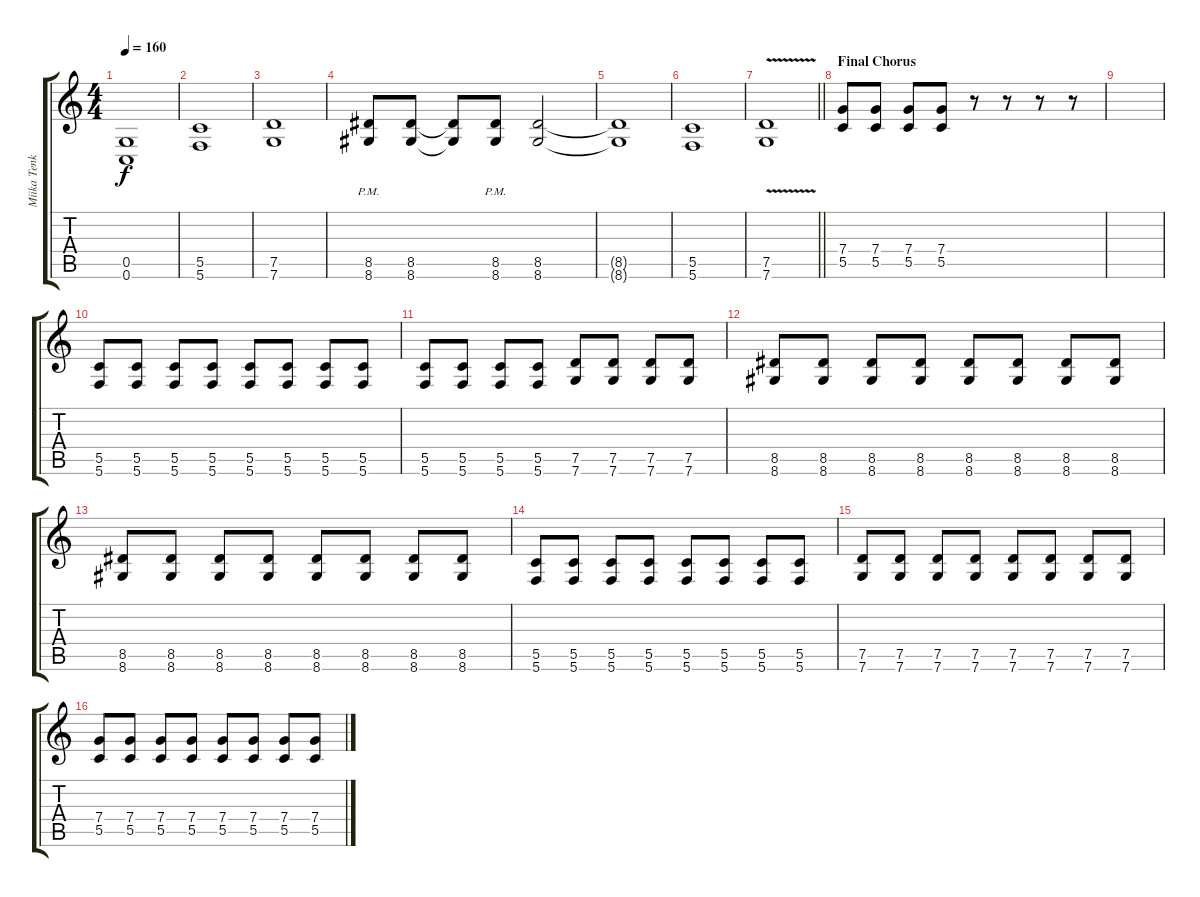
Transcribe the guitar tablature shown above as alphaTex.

\track ("Miika Tenkula" "Miika Tenk") {instrument distortionguitar}
\staff {score tabs}
\tuning (D4 A3 F3 C3 G2 C2) {hide}
\ts (4 4)
\tempo 160
\clef g2
\ks c
(0.5{t} 0.6{t}).1{dy f} |
(5.5 5.6).1 |
(7.5 7.6).1 |
(8.5{pm} 8.6).8 (8.5 8.6).8 (8.5{t} 8.6{t}).8 (8.5{pm} 8.6).8 (8.5 8.6).2 |
(8.5{t} 8.6{t}).1 |
(5.5 5.6).1 |
\barLineRight lightlight
(7.5{v} 7.6{v}).1 |
\section ("" "Final Chorus")
(7.4 5.5).8 (7.4 5.5).8 (7.4 5.5).8 (7.4 5.5).8 r.8 r.8 r.8 r.8 |
|
(5.5 5.6).8 (5.5 5.6).8 (5.5 5.6).8 (5.5 5.6).8 (5.5 5.6).8 (5.5 5.6).8 (5.5 5.6).8 (5.5 5.6).8 |
(5.5 5.6).8 (5.5 5.6).8 (5.5 5.6).8 (5.5 5.6).8 (7.5 7.6).8 (7.5 7.6).8 (7.5 7.6).8 (7.5 7.6).8 |
(8.5 8.6).8 (8.5 8.6).8 (8.5 8.6).8 (8.5 8.6).8 (8.5 8.6).8 (8.5 8.6).8 (8.5 8.6).8 (8.5 8.6).8 |
(8.5 8.6).8 (8.5 8.6).8 (8.5 8.6).8 (8.5 8.6).8 (8.5 8.6).8 (8.5 8.6).8 (8.5 8.6).8 (8.5 8.6).8 |
(5.5 5.6).8 (5.5 5.6).8 (5.5 5.6).8 (5.5 5.6).8 (5.5 5.6).8 (5.5 5.6).8 (5.5 5.6).8 (5.5 5.6).8 |
(7.5 7.6).8 (7.5 7.6).8 (7.5 7.6).8 (7.5 7.6).8 (7.5 7.6).8 (7.5 7.6).8 (7.5 7.6).8 (7.5 7.6).8 |
(7.4 5.5).8 (7.4 5.5).8 (7.4 5.5).8 (7.4 5.5).8 (7.4 5.5).8 (7.4 5.5).8 (7.4 5.5).8 (7.4 5.5).8
